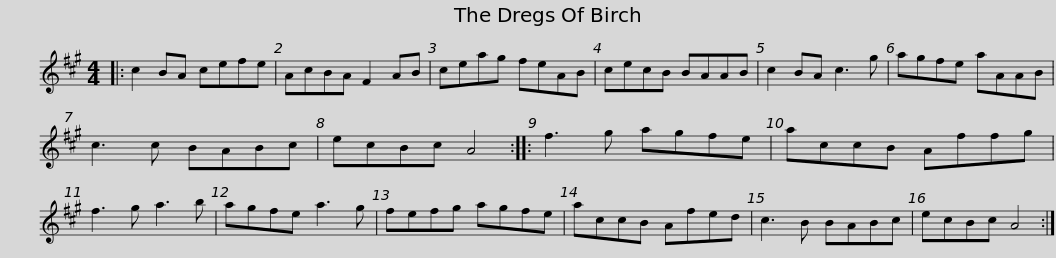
X:1
L:1/8
M:4/4
I:linebreak $
K:A
V:1 treble
V:1
|: c2 BA cefe | AcBA F2 AB | ceag feAB | cecB BAAB | c2 BA c3 g |$ %5
 agfe aAAB | c3 c BABc | ecBc A4 :: f3 g agfe | accB Affg | %10
 f3 g a3 b |$ agfe a3 g | fefg agfe | accB Afed | c3 B BABc | %15
 ecBc A4 :| %16
